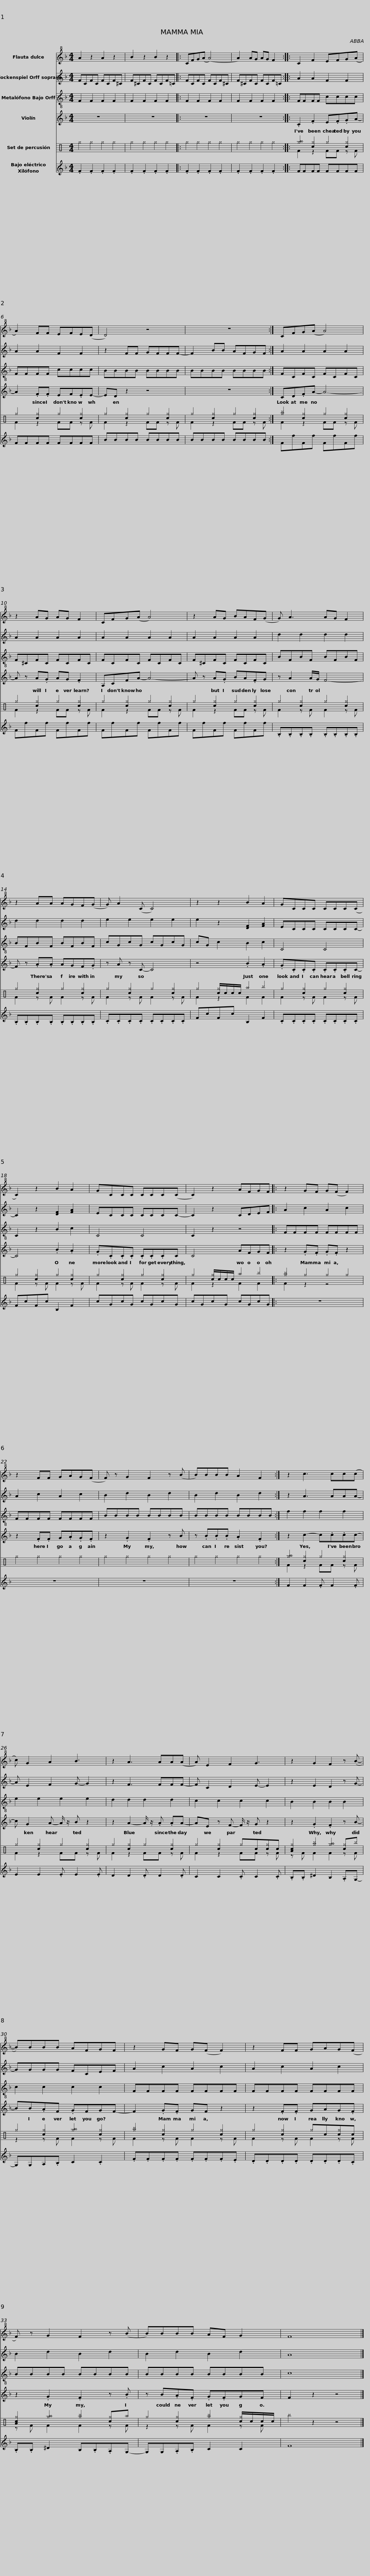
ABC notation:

X:1
%%score 1 2 3 4 ( 5 6 ) 7
L:1/8
M:4/4
I:linebreak $
K:F
V:1 treble+8
V:2 treble+15
V:3 treble-8
V:4 treble
V:5 perc
K:none
V:6 perc
K:none
V:7 treble transpose=-12
V:1
 A2 z2 A2 z2 | B2 z2 B2 z2 |: CFG(A (A4) |$ A2) AG AG F2 :: C2 F2 EFG(A | %5
 A2) FF EFE(D |$ D4) z4 | z8 :| CFG(A A4) | z2 AG AG F2 |$ %10
 CFG(A A4) | z2 AG BAF(G | G) A3 AG F2 |$ z2 AA AGF(G | G) A2 (C C4) | %15
 z2 z2 B2 A2 |$ GCCC CCC(C | C2) z2 B2 A2 | GCCC CCC(C |$ C2) z2 AFGF |: %20
 z2 GF G(F F2) | z2 FF GAG(F | F) z G2 F2 z (B |$ B)BBB A2 F2 :| z2 c3 cc(c | %25
 c) G2 A2 B3 |$ z2 A3 AA(A | A) E2 F2 G3 | z2 G2 F2 z (B- |$ B)BBB AFGF | %30
 z2 GF G(F F2) | z2 FF GAG(F |$ F) z G2 F2 z (B | B)BBB AF G2 | F8 |] %35
V:2
 FCFC FCF^C | F^CFC FCF=C |: FCFC FCF^C |$ F^CFC FCF=C :: A2 A2 F2 F2 | %5
 A2 A2 F2 F2 |$ z2 FF GFFF- | F2 BB AFGF :| A2 A2 A2 A2 | A2 A2 A2 A2 |$ %10
 A2 A2 A2 A2 | A2 A2 A2 A2 | d2 d2 d2 d2 |$ d2 d2 d2 d2 | e2 e2 e2 e2 | %15
 e2 z2 [DF]2 [FA]2 |$ ECCC CCCC- | C2 z2 [DF]2 [FA]2 | ECCC CCCC- |$ C2 z2 CDEF |: %20
 A2 c2 A2 c2 | A2 c2 A2 c2 | B2 d2 B2 d2 |$ B2 d2 B2 d2 :| z2 A3 AAA- | %25
 A E2 F2 G- G2 |$ z2 F3 FFF- | F C2 D2 E- E2 | z2 E2 D2 z G- |$ GGGG FCEF | %30
 A2 c2 A2 c2 | A2 c2 A2 c2 |$ B2 d2 B2 d2 | B2 d2 B2 d2 | A8 |] %35
V:3
 F2 F2 F2 F2 | F2 F2 F2 F2 |: F2 F2 F2 F2 |$ F2 F2 F2 F2 :: FFFF cccc | %5
 FFFF cccc |$ BBBB BBBB | BBBB BBBB :| FCFC FCFC | F^CFC FCFC |$ %10
 FCFC FCFC | F^CFC FCFC | BFBF BFBF |$ BFBF BFBF | cGcG cGcG | %15
 cG c2 B2 c2 |$ C4 C4 | C2 z2 B2 c2 | C4 C4 |$ C2 z2 z4 |: %20
 FFFF FFFF | FFFF FFFF | BBBB BBBB |$ BBBB BBBB :| f2 f2 f2 f2 | %25
 e2 e2 e2 e2 |$ d2 d2 d2 d2 | c2 c2 c2 c2 | B2 B2 B2 B2 |$ c2 c2 c2 c2 | %30
 FFFF FFFF | FFFF FFFF |$ BBBB BBBB | BBBB BBBB | c8 |] %35
V:4
 z8 | z8 |: z8 |$ z8 :: .C2 .F2 E.F.GA- | %5
 A2 .F.F EF.EE- |$ ED z2 z4 | z8 :| CD.FA- A4- | A z A.G AG .F2 |$ %10
 A,CFA- A4- | A z A.G BA.FG | z A2 A/G/ F4- |$ F z .A.A AGF.G | z A z C- C4 | %15
 z4 .B2 .A2 |$ .G.C.C.C .C.C.CC- | C4 .B2 .A2 | .G.C.C.C .C.C.CC |$ C4 AFGF |: %20
 z2 .G.F .G.F z2 | z2 .F.F G.A.G.F | z2 .G2 .F2 z B |$ z .B.B.B .A2 .F2 :| z2 c2- c.c.cc- | %25
 c G2 A- A/ z/ B z2 |$ z2 A2- A/ z/ .A .AA- | AE z F- F/ z/ G z2 | z2 .G2 .F2 z B- |$ BB.AF .GFGF- | %30
 F2 .G.F GF z2 | z2 .F.F GAG.F |$ z2 .G2 .F2 z .B | z B.A.F .G.FGF | F2 z2 z4 |] %35
V:5
[K:C] ^g2 ^g2 ^g2 ^g2 | ^g2 ^g2 ^g2 ^g2 |: ^g2 ^g2 ^g2 ^g2 |$ ^g2 ^g2 ^g2 ^g2 :: [^g^a]2 [c^g]2 ^g2 [c^g]2 | %5
 ^g2 [c^g]2 ^g2 [c^g]2 |$ ^g2 [c^g]2 ^g2 [c^g]2 | ^g2 [c^g]2 ^g2 [c^g]2 :| [^g^b]2 [c^g]2 ^g2 [c^g]2 | ^g2 [c^g]2 ^g2 [c^g]2 |$ %10
 ^g2 [c^g]2 ^g2 [c^g]2 | ^g2 [c^g]2 ^g2 [c^g]2 | ^g2 [c^g]2 ^g2 [c^g]2 |$ ^g2 [c^g]2 ^g2 [c^g]2 | ^g2 [c^g]2 ^g2 [c^g]2 | %15
 ^g2 [c^g]/c/c/c/ ^a2 ^b2 |$ ^g2 [c^g]2 ^g2 [c^g]2 | ^g2 [c^g]2 ^g2 [c^g]2 | ^g2 [c^g]2 ^g2 [c^g]2 |$ ^g2 [c^g]/c/c/c/ ^a2 ^b2 |: %20
 [^g^b]2 ^g2 ^g2 ^g2 | ^g2 ^g2 ^g2 ^g2 | ^g2 ^g2 ^g2 ^g2 |$ ^g2 ^g2 ^g2 ^g2 :| [^g^a]2 [c^g]2 ^g2 [c^g]2 | %25
 ^g2 [c^g]2 ^g2 [c^g]2 |$ ^g2 [c^g]2 ^g2 [c^g]2 | ^g2 [c^g]2 ^gc[c^g]c | [Ac^g]2 [^g^b]2 [^g^a]2 [c^g]^b |$ ^g2 [c^g]2 [^g^a]2 [c^g]2 | %30
 [^g^b]2 [c^g]2 ^g2 [c^g]2 | ^g2 [c^g]2 ^gc[c^g]c |$ [Ac^g]2 [^g^a]2 [^g^b]2 [c^g]^a | ^g2 [c^g]2 [^g^b]2 [c^g]/c/c/c/ | ^b2 z2 z4 |] %35
V:6
[K:C] x8 | x8 |: x8 |$ x8 :: F2 z2 FF z F | %5
 F2 z2 FF z F |$ F2 z2 FF z F | F2 z2 FF z F :| F2 z2 FF z F | F2 z2 FF z F |$ %10
 F2 z2 FF z F | F2 z2 FF z F | F2 z F F2 z F |$ F2 z F F2 z F | F2 z F F2 z F | %15
 F2 z2 F2 F2 |$ F2 z F F2 z F | F2 z F F2 z F | F2 z F F2 z F |$ F2 z2 F2 F2 |: %20
 F2 z2 z4 | x8 | x8 |$ x8 :| F2 z2 FF z F | %25
 F2 z2 FF z F |$ F2 z2 FF z F | F2 z2 FF z F | z F F2 F2 z F |$ z2 z F F2 z F | %30
 F2 z F F2 z F | F2 z F F2 z F |$ z F F2 F2 z F | z2 z F F2 z F | x8 |] %35
V:7
 .F2 .F2 .F2 .F2 | .F2 .F2 .F2 .F2 |: .F2 .F2 .F2 .F2 |$ .F2 .F2 .F2 .F2 :: FFFF FFFF | %5
 FFFF FFFF |$ BBBB BBBB | BBBB BBBB :| FfFf FfFf | FfFf FfFf |$ %10
 FfFf FfFf | FfFf FfFf | .B,.B,.B,.B, .B,.B,.B,.B, |$ .B,.B,.B,.B, .B,.B,.B,.B, | .C.C.C.C .C.C.C.C | %15
 FcFc B,2 F2 |$ .C.C.C.C .C.C.C.C | FcFc B,2 F2 | cGcG cGcG |$ cGcG cGcG |: %20
 z8 | z8 | z8 |$ z8 :| F2 F2 .F F2 .F | %25
 E2 E2 .E E2 .E |$ D2 D2 .D D2 .D | C2 C2 .C C2 .C | .B,.B, ^D2 B,2 .A,G,- |$ G,G,A,.B, C2 .C2 | %30
 .F.F.F.F .F.F.F.E | .D.D.D.D .D.D.D.C |$ .B,.B, ^D2 B,.B,.A,G,- | G,G,.A,.B, C2 C2 | F8 |] %35
